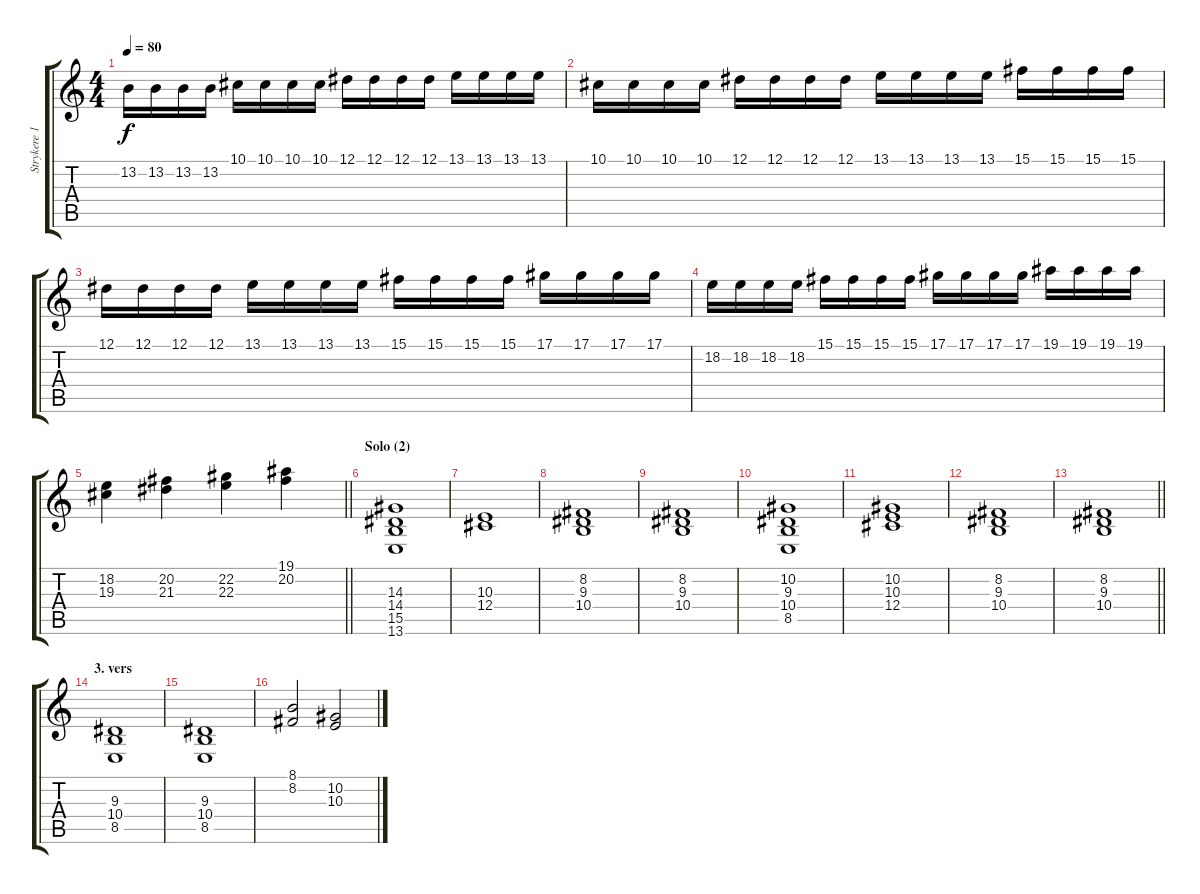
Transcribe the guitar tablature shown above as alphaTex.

\track ("Strykere 1" "Strykere 1") {instrument stringensemble1}
\staff {score tabs}
\tuning (Eb4 Bb3 Gb3 Db3 Ab2 Eb2) {hide}
\ts (4 4)
\tempo 80
\clef g2
\ks c
13.2.16{dy f} 13.2.16 13.2.16 13.2.16 10.1.16 10.1.16 10.1.16 10.1.16 12.1.16 12.1.16 12.1.16 12.1.16 13.1.16 13.1.16 13.1.16 13.1.16 |
10.1.16 10.1.16 10.1.16 10.1.16 12.1.16 12.1.16 12.1.16 12.1.16 13.1.16 13.1.16 13.1.16 13.1.16 15.1.16 15.1.16 15.1.16 15.1.16 |
12.1.16 12.1.16 12.1.16 12.1.16 13.1.16 13.1.16 13.1.16 13.1.16 15.1.16 15.1.16 15.1.16 15.1.16 17.1.16 17.1.16 17.1.16 17.1.16 |
18.2.16 18.2.16 18.2.16 18.2.16 15.1.16 15.1.16 15.1.16 15.1.16 17.1.16 17.1.16 17.1.16 17.1.16 19.1.16 19.1.16 19.1.16 19.1.16 |
\barLineRight lightlight
(18.2 19.3).4 (20.2 21.3).4 (22.2 22.3).4 (19.1 20.2).4 |
\section ("" "Solo (2)")
(14.3 14.4 15.5 13.6).1{volume 14} |
(10.3 12.4).1 |
(8.2 9.3 10.4).1 |
(8.2 9.3 10.4).1 |
(10.2 9.3 10.4 8.5).1 |
(10.2 10.3 12.4).1 |
(8.2 9.3 10.4).1 |
\barLineRight lightlight
(8.2 9.3 10.4).1 |
\section ("" "3. vers")
(9.3 10.4 8.5).1 |
(9.3 10.4 8.5).1 |
(8.1 8.2).2 (10.2 10.3).2
